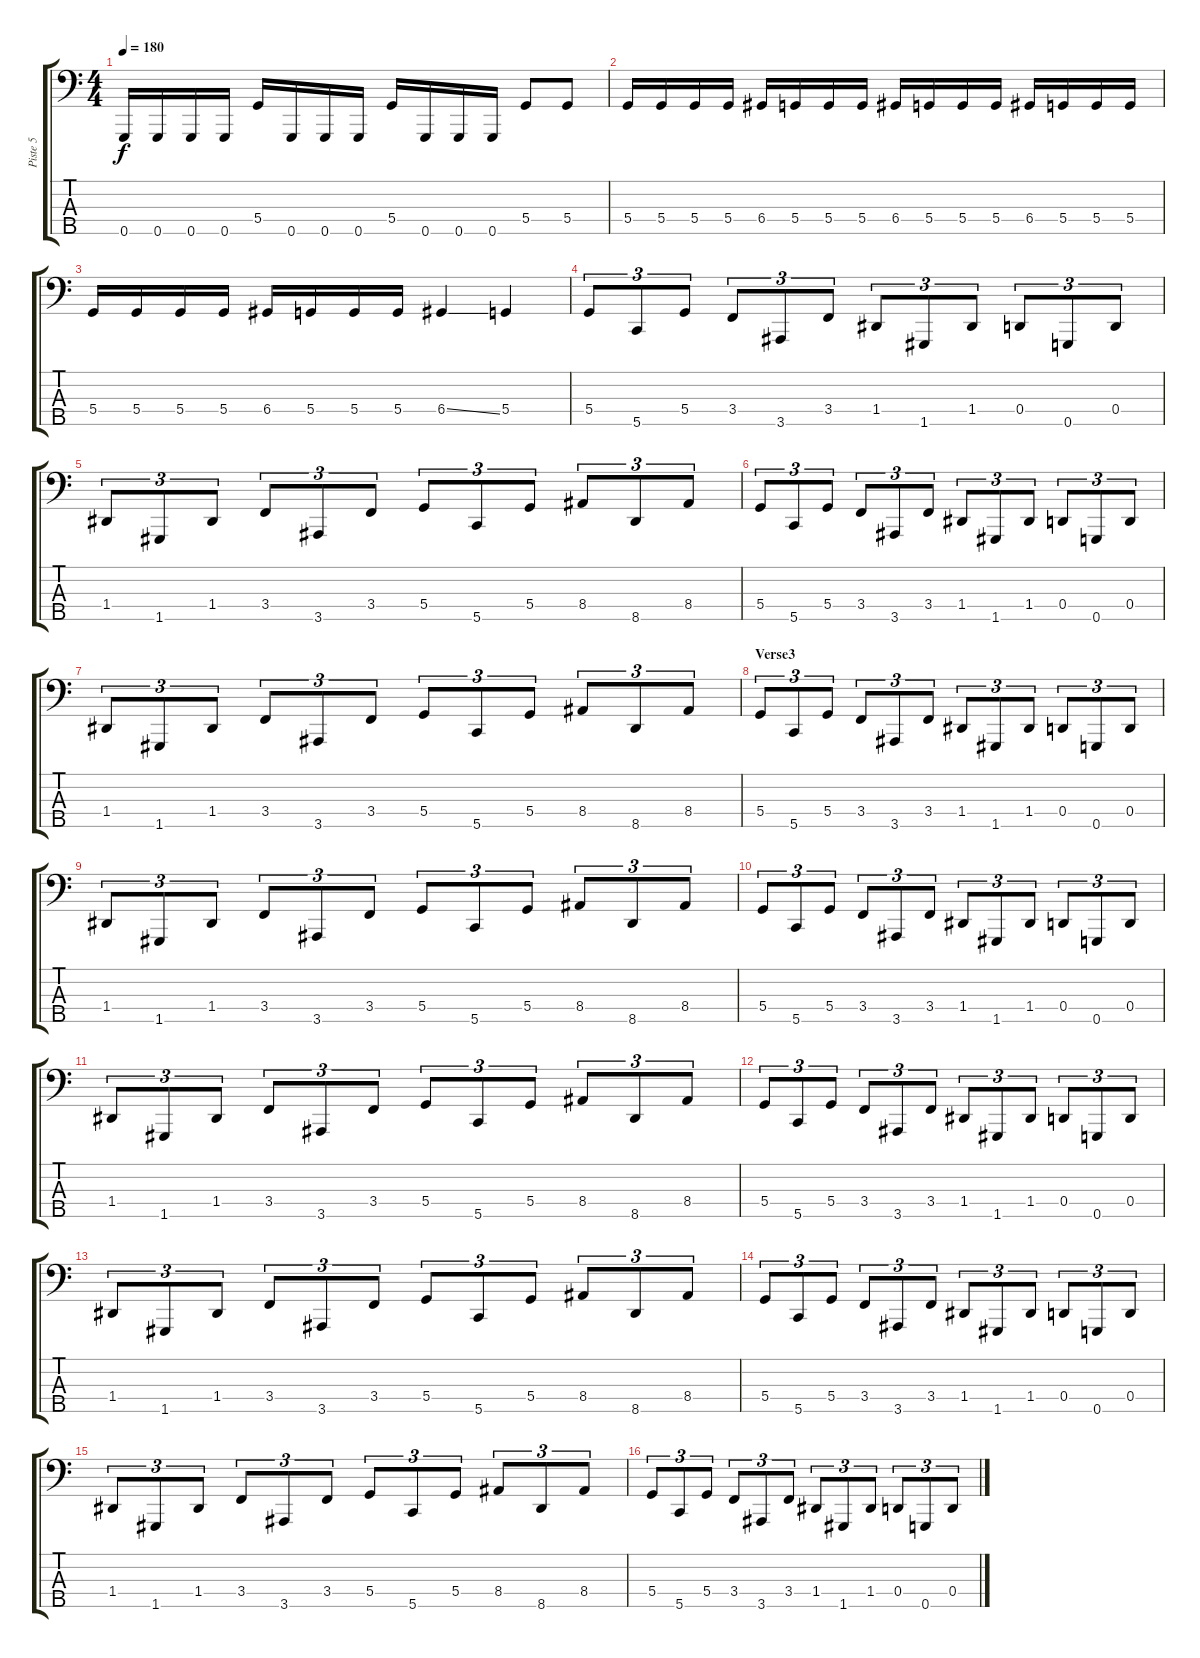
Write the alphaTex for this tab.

\track ("Piste 5" "Piste 5") {instrument slapbass2}
\staff {score tabs}
\tuning (F2 C2 G1 D1 G0) {hide}
\ts (4 4)
\tempo 180
\clef f4
\ks c
0.5.16{dy f} 0.5.16 0.5.16 0.5.16 5.4.16 0.5.16 0.5.16 0.5.16 5.4.16 0.5.16 0.5.16 0.5.16 5.4.8 5.4.8 |
5.4.16 5.4.16 5.4.16 5.4.16 6.4.16 5.4.16 5.4.16 5.4.16 6.4.16 5.4.16 5.4.16 5.4.16 6.4.16 5.4.16 5.4.16 5.4.16 |
5.4.16 5.4.16 5.4.16 5.4.16 6.4.16 5.4.16 5.4.16 5.4.16 6.4{ss}.4 5.4.4 |
5.4.8{tu (3 2)} 5.5.8{tu (3 2)} 5.4.8{tu (3 2)} 3.4.8{tu (3 2)} 3.5.8{tu (3 2)} 3.4.8{tu (3 2)} 1.4.8{tu (3 2)} 1.5.8{tu (3 2)} 1.4.8{tu (3 2)} 0.4.8{tu (3 2)} 0.5.8{tu (3 2)} 0.4.8{tu (3 2)} |
1.4.8{tu (3 2)} 1.5.8{tu (3 2)} 1.4.8{tu (3 2)} 3.4.8{tu (3 2)} 3.5.8{tu (3 2)} 3.4.8{tu (3 2)} 5.4.8{tu (3 2)} 5.5.8{tu (3 2)} 5.4.8{tu (3 2)} 8.4.8{tu (3 2)} 8.5.8{tu (3 2)} 8.4.8{tu (3 2)} |
5.4.8{tu (3 2)} 5.5.8{tu (3 2)} 5.4.8{tu (3 2)} 3.4.8{tu (3 2)} 3.5.8{tu (3 2)} 3.4.8{tu (3 2)} 1.4.8{tu (3 2)} 1.5.8{tu (3 2)} 1.4.8{tu (3 2)} 0.4.8{tu (3 2)} 0.5.8{tu (3 2)} 0.4.8{tu (3 2)} |
1.4.8{tu (3 2)} 1.5.8{tu (3 2)} 1.4.8{tu (3 2)} 3.4.8{tu (3 2)} 3.5.8{tu (3 2)} 3.4.8{tu (3 2)} 5.4.8{tu (3 2)} 5.5.8{tu (3 2)} 5.4.8{tu (3 2)} 8.4.8{tu (3 2)} 8.5.8{tu (3 2)} 8.4.8{tu (3 2)} |
\section ("" "Verse3")
5.4.8{tu (3 2)} 5.5.8{tu (3 2)} 5.4.8{tu (3 2)} 3.4.8{tu (3 2)} 3.5.8{tu (3 2)} 3.4.8{tu (3 2)} 1.4.8{tu (3 2)} 1.5.8{tu (3 2)} 1.4.8{tu (3 2)} 0.4.8{tu (3 2)} 0.5.8{tu (3 2)} 0.4.8{tu (3 2)} |
1.4.8{tu (3 2)} 1.5.8{tu (3 2)} 1.4.8{tu (3 2)} 3.4.8{tu (3 2)} 3.5.8{tu (3 2)} 3.4.8{tu (3 2)} 5.4.8{tu (3 2)} 5.5.8{tu (3 2)} 5.4.8{tu (3 2)} 8.4.8{tu (3 2)} 8.5.8{tu (3 2)} 8.4.8{tu (3 2)} |
5.4.8{tu (3 2)} 5.5.8{tu (3 2)} 5.4.8{tu (3 2)} 3.4.8{tu (3 2)} 3.5.8{tu (3 2)} 3.4.8{tu (3 2)} 1.4.8{tu (3 2)} 1.5.8{tu (3 2)} 1.4.8{tu (3 2)} 0.4.8{tu (3 2)} 0.5.8{tu (3 2)} 0.4.8{tu (3 2)} |
1.4.8{tu (3 2)} 1.5.8{tu (3 2)} 1.4.8{tu (3 2)} 3.4.8{tu (3 2)} 3.5.8{tu (3 2)} 3.4.8{tu (3 2)} 5.4.8{tu (3 2)} 5.5.8{tu (3 2)} 5.4.8{tu (3 2)} 8.4.8{tu (3 2)} 8.5.8{tu (3 2)} 8.4.8{tu (3 2)} |
5.4.8{tu (3 2)} 5.5.8{tu (3 2)} 5.4.8{tu (3 2)} 3.4.8{tu (3 2)} 3.5.8{tu (3 2)} 3.4.8{tu (3 2)} 1.4.8{tu (3 2)} 1.5.8{tu (3 2)} 1.4.8{tu (3 2)} 0.4.8{tu (3 2)} 0.5.8{tu (3 2)} 0.4.8{tu (3 2)} |
1.4.8{tu (3 2)} 1.5.8{tu (3 2)} 1.4.8{tu (3 2)} 3.4.8{tu (3 2)} 3.5.8{tu (3 2)} 3.4.8{tu (3 2)} 5.4.8{tu (3 2)} 5.5.8{tu (3 2)} 5.4.8{tu (3 2)} 8.4.8{tu (3 2)} 8.5.8{tu (3 2)} 8.4.8{tu (3 2)} |
5.4.8{tu (3 2)} 5.5.8{tu (3 2)} 5.4.8{tu (3 2)} 3.4.8{tu (3 2)} 3.5.8{tu (3 2)} 3.4.8{tu (3 2)} 1.4.8{tu (3 2)} 1.5.8{tu (3 2)} 1.4.8{tu (3 2)} 0.4.8{tu (3 2)} 0.5.8{tu (3 2)} 0.4.8{tu (3 2)} |
1.4.8{tu (3 2)} 1.5.8{tu (3 2)} 1.4.8{tu (3 2)} 3.4.8{tu (3 2)} 3.5.8{tu (3 2)} 3.4.8{tu (3 2)} 5.4.8{tu (3 2)} 5.5.8{tu (3 2)} 5.4.8{tu (3 2)} 8.4.8{tu (3 2)} 8.5.8{tu (3 2)} 8.4.8{tu (3 2)} |
5.4.8{tu (3 2)} 5.5.8{tu (3 2)} 5.4.8{tu (3 2)} 3.4.8{tu (3 2)} 3.5.8{tu (3 2)} 3.4.8{tu (3 2)} 1.4.8{tu (3 2)} 1.5.8{tu (3 2)} 1.4.8{tu (3 2)} 0.4.8{tu (3 2)} 0.5.8{tu (3 2)} 0.4.8{tu (3 2)}
